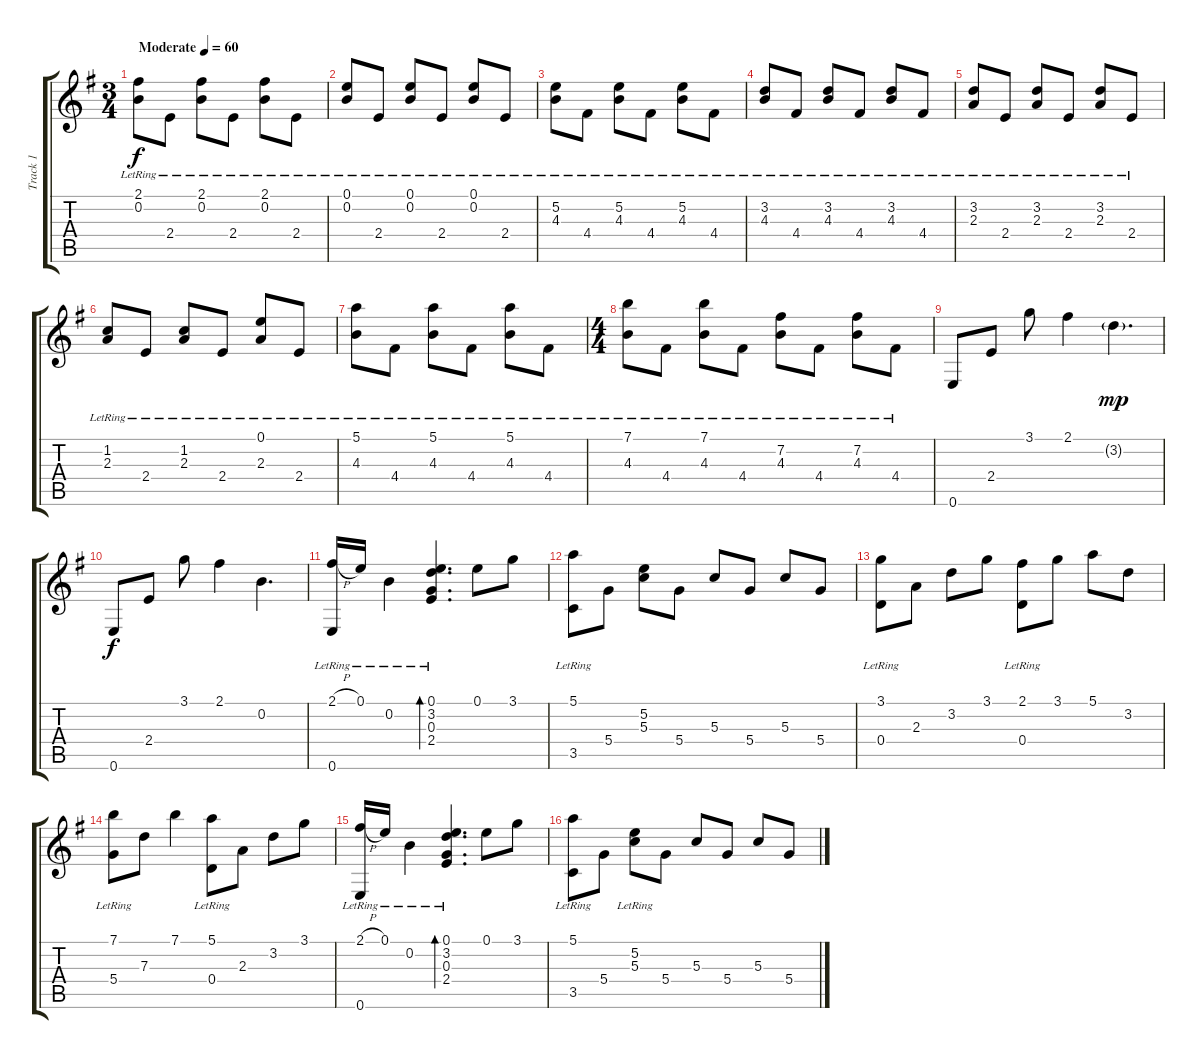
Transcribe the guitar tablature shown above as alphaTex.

\track ("Track 1" "Track 1") {instrument acousticguitarsteel}
\staff {score tabs}
\tuning (E4 B3 G3 D3 A2 E2) {hide}
\ts (3 4)
\tempo (60 "Moderate")
\clef g2
\ks g
(2.1{lr} 0.2{lr}).8{dy f instrument acousticguitarsteel} 2.4{lr}.8 (2.1{lr} 0.2{lr}).8 2.4{lr}.8 (2.1{lr} 0.2{lr}).8 2.4{lr}.8 |
(0.1{lr} 0.2{lr}).8 2.4{lr}.8 (0.1{lr} 0.2{lr}).8 2.4{lr}.8 (0.1{lr} 0.2{lr}).8 2.4{lr}.8 |
(5.2{lr} 4.3{lr}).8 4.4{lr}.8 (5.2{lr} 4.3{lr}).8 4.4{lr}.8 (5.2{lr} 4.3{lr}).8 4.4{lr}.8 |
(3.2{lr} 4.3{lr}).8 4.4{lr}.8 (3.2{lr} 4.3{lr}).8 4.4{lr}.8 (3.2{lr} 4.3{lr}).8 4.4{lr}.8 |
(3.2{lr} 2.3{lr}).8 2.4{lr}.8 (3.2{lr} 2.3{lr}).8 2.4{lr}.8 (3.2{lr} 2.3{lr}).8 2.4{lr}.8 |
(1.2{lr} 2.3{lr}).8 2.4{lr}.8 (1.2{lr} 2.3{lr}).8 2.4{lr}.8 (0.1{lr} 2.3{lr}).8 2.4{lr}.8 |
(5.1{lr} 4.3{lr}).8 4.4{lr}.8 (5.1{lr} 4.3{lr}).8 4.4{lr}.8 (5.1{lr} 4.3{lr}).8 4.4{lr}.8 |
\ts (4 4)
(7.1{lr} 4.3{lr}).8 4.4{lr}.8 (7.1{lr} 4.3{lr}).8 4.4{lr}.8 (7.2{lr} 4.3{lr}).8 4.4{lr}.8 (7.2{lr} 4.3{lr}).8 4.4{lr}.8 |
0.6.8 2.4.8 3.1.8 2.1.4 3.2{g}.4{d dy mp} |
0.6.8{dy f} 2.4.8 3.1.8 2.1.4 0.2.4{d} |
(2.1{h lr} 0.6{lr}).16 0.1{lr}.16 0.2{lr}.4 (0.1 3.2 0.3{lr} 2.4).4{d bd 60} 0.1.8 3.1.8 |
(5.1{lr} 3.5{lr}).8 5.4.8 (5.2 5.3).8 5.4.8 5.3.8 5.4.8 5.3.8 5.4.8 |
(3.1{lr} 0.4{lr}).8 2.3.8 3.2.8 3.1.8 (2.1{lr} 0.4{lr}).8 3.1.8 5.1.8 3.2.8 |
(7.1{lr} 5.4{lr}).8 7.3.8 7.1.4 (5.1{lr} 0.4{lr}).8 2.3.8 3.2.8 3.1.8 |
(2.1{h lr} 0.6{lr}).16 0.1{lr}.16 0.2{lr}.4 (0.1{lr} 3.2{lr} 0.3{lr} 2.4{lr}).4{d bd 60} 0.1.8 3.1.8 |
(5.1{lr} 3.5{lr}).8 5.4.8 (5.2{lr} 5.3{lr}).8 5.4.8 5.3.8 5.4.8 5.3.8 5.4.8
